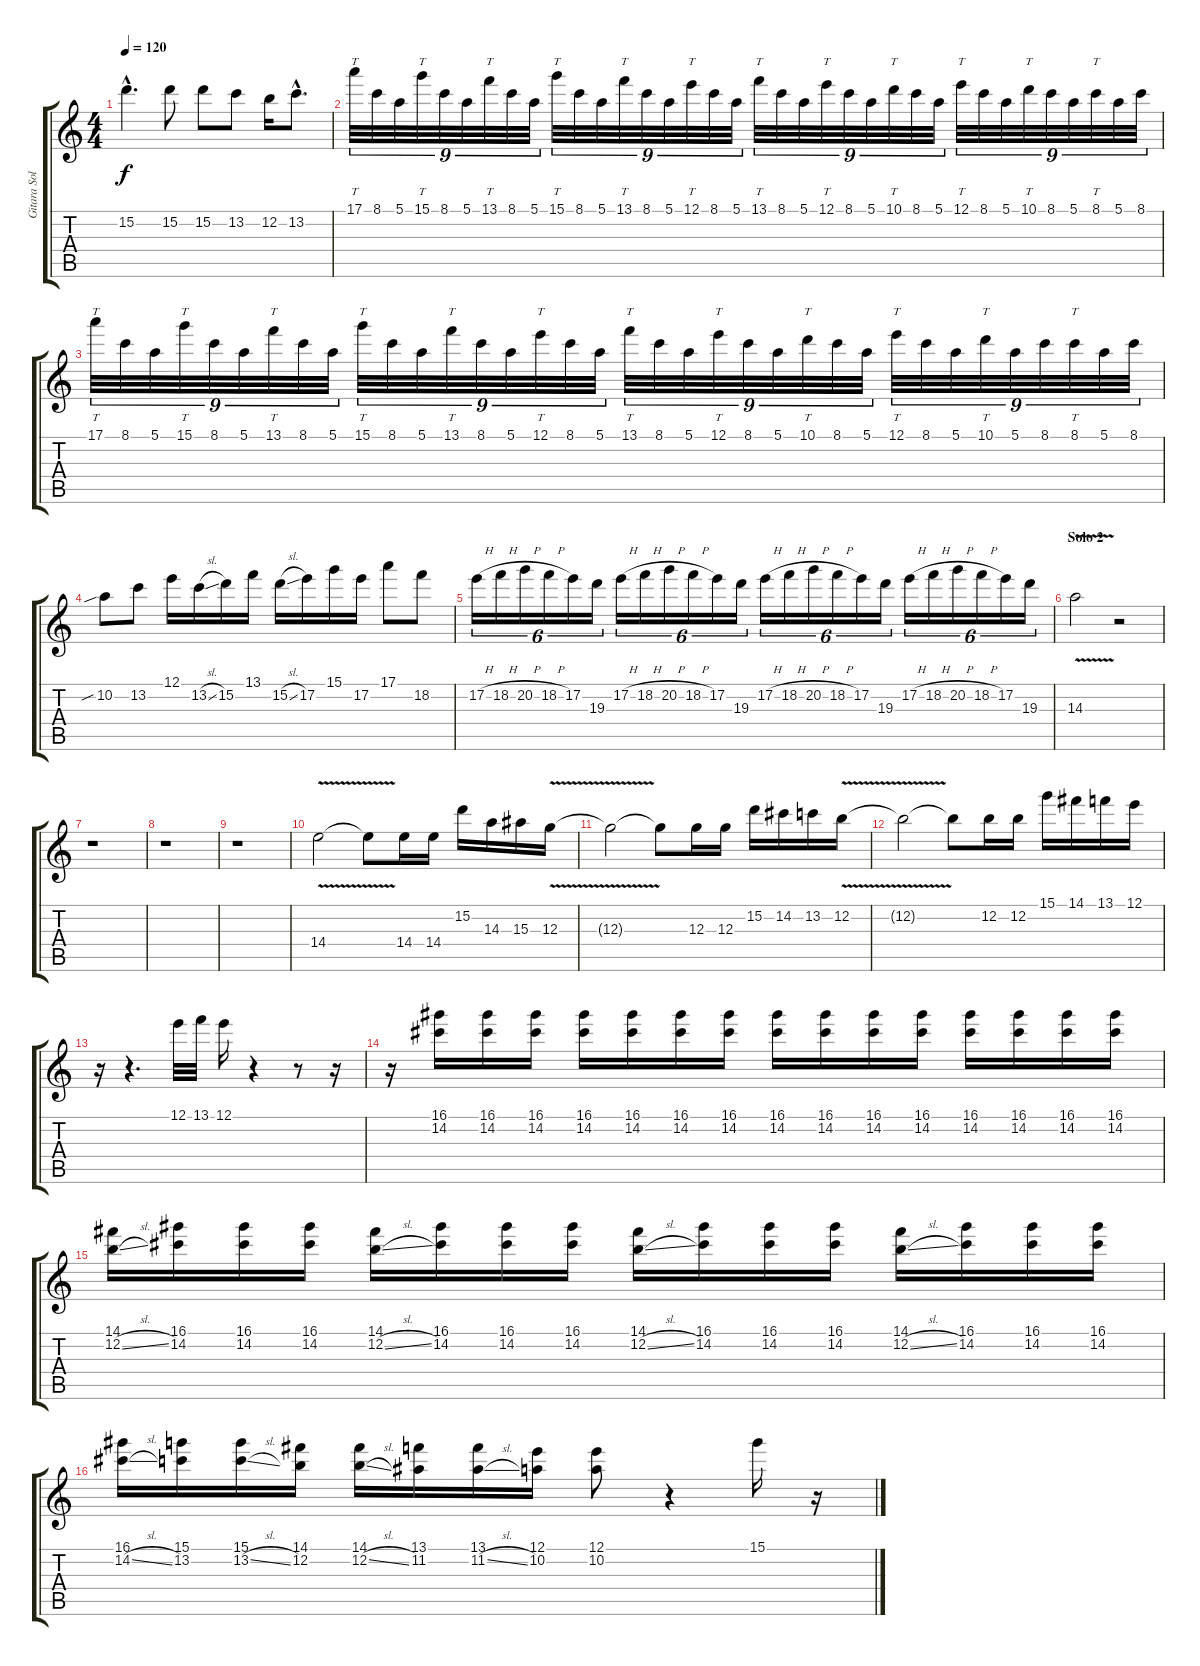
\track ("Gitara Solo" "Gitara Sol") {instrument overdrivenguitar}
\staff {score tabs}
\tuning (E4 B3 G3 D3 A2 E2) {hide}
\ts (4 4)
\tempo 120
\clef g2
\ks c
15.2{hac t}.4{d dy f} 15.2.8 15.2.8 13.2.8 12.2.16 13.2{hac}.8{d} |
17.1.32{tt tu (9 8)} 8.1.32{tu (9 8)} 5.1.32{tu (9 8)} 15.1.32{tt tu (9 8)} 8.1.32{tu (9 8)} 5.1.32{tu (9 8)} 13.1.32{tt tu (9 8)} 8.1.32{tu (9 8)} 5.1.32{tu (9 8)} 15.1.32{tt tu (9 8)} 8.1.32{tu (9 8)} 5.1.32{tu (9 8)} 13.1.32{tt tu (9 8)} 8.1.32{tu (9 8)} 5.1.32{tu (9 8)} 12.1.32{tt tu (9 8)} 8.1.32{tu (9 8)} 5.1.32{tu (9 8)} 13.1.32{tt tu (9 8)} 8.1.32{tu (9 8)} 5.1.32{tu (9 8)} 12.1.32{tt tu (9 8)} 8.1.32{tu (9 8)} 5.1.32{tu (9 8)} 10.1.32{tt tu (9 8)} 8.1.32{tu (9 8)} 5.1.32{tu (9 8)} 12.1.32{tt tu (9 8)} 8.1.32{tu (9 8)} 5.1.32{tu (9 8)} 10.1.32{tt tu (9 8)} 8.1.32{tu (9 8)} 5.1.32{tu (9 8)} 8.1.32{tt tu (9 8)} 5.1.32{tu (9 8)} 8.1.32{tu (9 8)} |
17.1.32{tt tu (9 8)} 8.1.32{tu (9 8)} 5.1.32{tu (9 8)} 15.1.32{tt tu (9 8)} 8.1.32{tu (9 8)} 5.1.32{tu (9 8)} 13.1.32{tt tu (9 8)} 8.1.32{tu (9 8)} 5.1.32{tu (9 8)} 15.1.32{tt tu (9 8)} 8.1.32{tu (9 8)} 5.1.32{tu (9 8)} 13.1.32{tt tu (9 8)} 8.1.32{tu (9 8)} 5.1.32{tu (9 8)} 12.1.32{tt tu (9 8)} 8.1.32{tu (9 8)} 5.1.32{tu (9 8)} 13.1.32{tt tu (9 8)} 8.1.32{tu (9 8)} 5.1.32{tu (9 8)} 12.1.32{tt tu (9 8)} 8.1.32{tu (9 8)} 5.1.32{tu (9 8)} 10.1.32{tt tu (9 8)} 8.1.32{tu (9 8)} 5.1.32{tu (9 8)} 12.1.32{tt tu (9 8)} 8.1.32{tu (9 8)} 5.1.32{tu (9 8)} 10.1.32{tt tu (9 8)} 5.1.32{tu (9 8)} 8.1.32{tu (9 8)} 8.1.32{tt tu (9 8)} 5.1.32{tu (9 8)} 8.1.32{tu (9 8)} |
10.2{sib}.8 13.2.8 12.1.16 13.2{sl}.16 15.2.16 13.1.16 15.2{sl}.16 17.2.16 15.1.16 17.2.16 17.1.8 18.2.8 |
17.2{h}.16{tu (6 4)} 18.2{h}.16{tu (6 4)} 20.2{h}.16{tu (6 4)} 18.2{h}.16{tu (6 4)} 17.2.16{tu (6 4)} 19.3.16{tu (6 4)} 17.2{h}.16{tu (6 4)} 18.2{h}.16{tu (6 4)} 20.2{h}.16{tu (6 4)} 18.2{h}.16{tu (6 4)} 17.2.16{tu (6 4)} 19.3.16{tu (6 4)} 17.2{h}.16{tu (6 4)} 18.2{h}.16{tu (6 4)} 20.2{h}.16{tu (6 4)} 18.2{h}.16{tu (6 4)} 17.2.16{tu (6 4)} 19.3.16{tu (6 4)} 17.2{h}.16{tu (6 4)} 18.2{h}.16{tu (6 4)} 20.2{h}.16{tu (6 4)} 18.2{h}.16{tu (6 4)} 17.2.16{tu (6 4)} 19.3.16{tu (6 4)} |
\section ("" "Solo 2")
14.3{v}.2 r.2 |
r.1 |
r.1 |
r.1 |
14.4{v}.2 14.4{t}.8 14.4.16 14.4.16 15.2.16 14.3.16 15.3.16 12.3{v}.16 |
12.3{t}.2 12.3{t}.8 12.3.16 12.3.16 15.2.16 14.2.16 13.2.16 12.2{v}.16 |
12.2{t}.2 12.2{t}.8 12.2.16 12.2.16 15.1.16 14.1.16 13.1.16 12.1.16 |
r.16 r.4{d} 12.1.32 13.1.32 12.1.16 r.4 r.8 r.16 |
r.16 (16.1 14.2).16 (16.1 14.2).16 (16.1 14.2).16 (16.1 14.2).16 (16.1 14.2).16 (16.1 14.2).16 (16.1 14.2).16 (16.1 14.2).16 (16.1 14.2).16 (16.1 14.2).16 (16.1 14.2).16 (16.1 14.2).16 (16.1 14.2).16 (16.1 14.2).16 (16.1 14.2).16 |
(14.1 12.2{sl}).16 (16.1 14.2).16 (16.1 14.2).16 (16.1 14.2).16 (14.1 12.2{sl}).16 (16.1 14.2).16 (16.1 14.2).16 (16.1 14.2).16 (14.1 12.2{sl}).16 (16.1 14.2).16 (16.1 14.2).16 (16.1 14.2).16 (14.1 12.2{sl}).16 (16.1 14.2).16 (16.1 14.2).16 (16.1 14.2).16 |
(16.1 14.2{sl}).16 (15.1 13.2).16 (15.1 13.2{sl}).16 (14.1 12.2).16 (14.1 12.2{sl}).16 (13.1 11.2).16 (13.1 11.2{sl}).16 (12.1 10.2).16 (12.1 10.2).8 r.4 15.1.16 r.16
